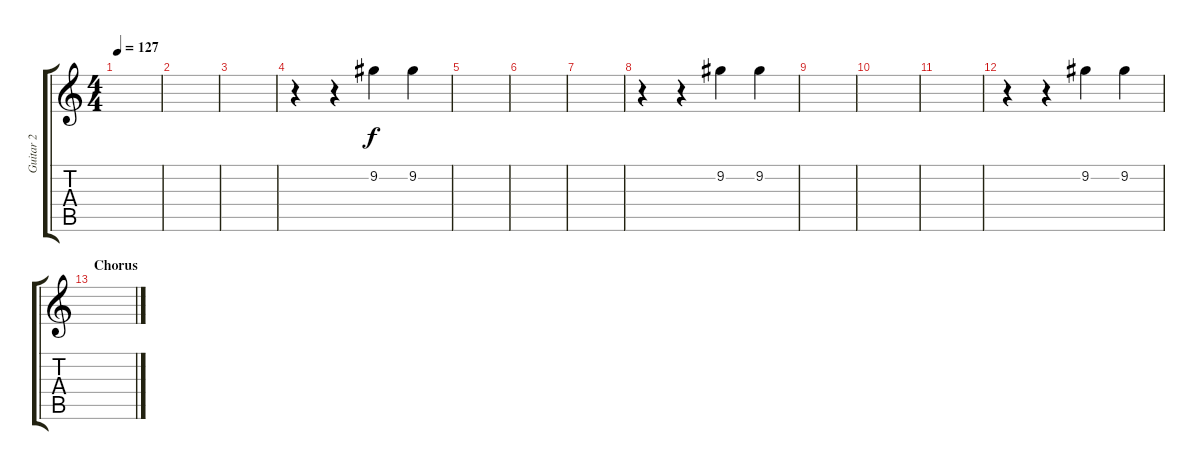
\track ("Guitar 2" "Guitar 2") {instrument overdrivenguitar}
\staff {score tabs}
\tuning (E4 B3 G3 D3 A2 E2) {hide}
\ts (4 4)
\tempo 127
\clef g2
\ks c
|
|
|
r.4 r.4 9.2.4 9.2.4 |
|
|
|
r.4 r.4 9.2.4 9.2.4 |
|
|
|
r.4 r.4 9.2.4 9.2.4 |
\section ("" "Chorus")
